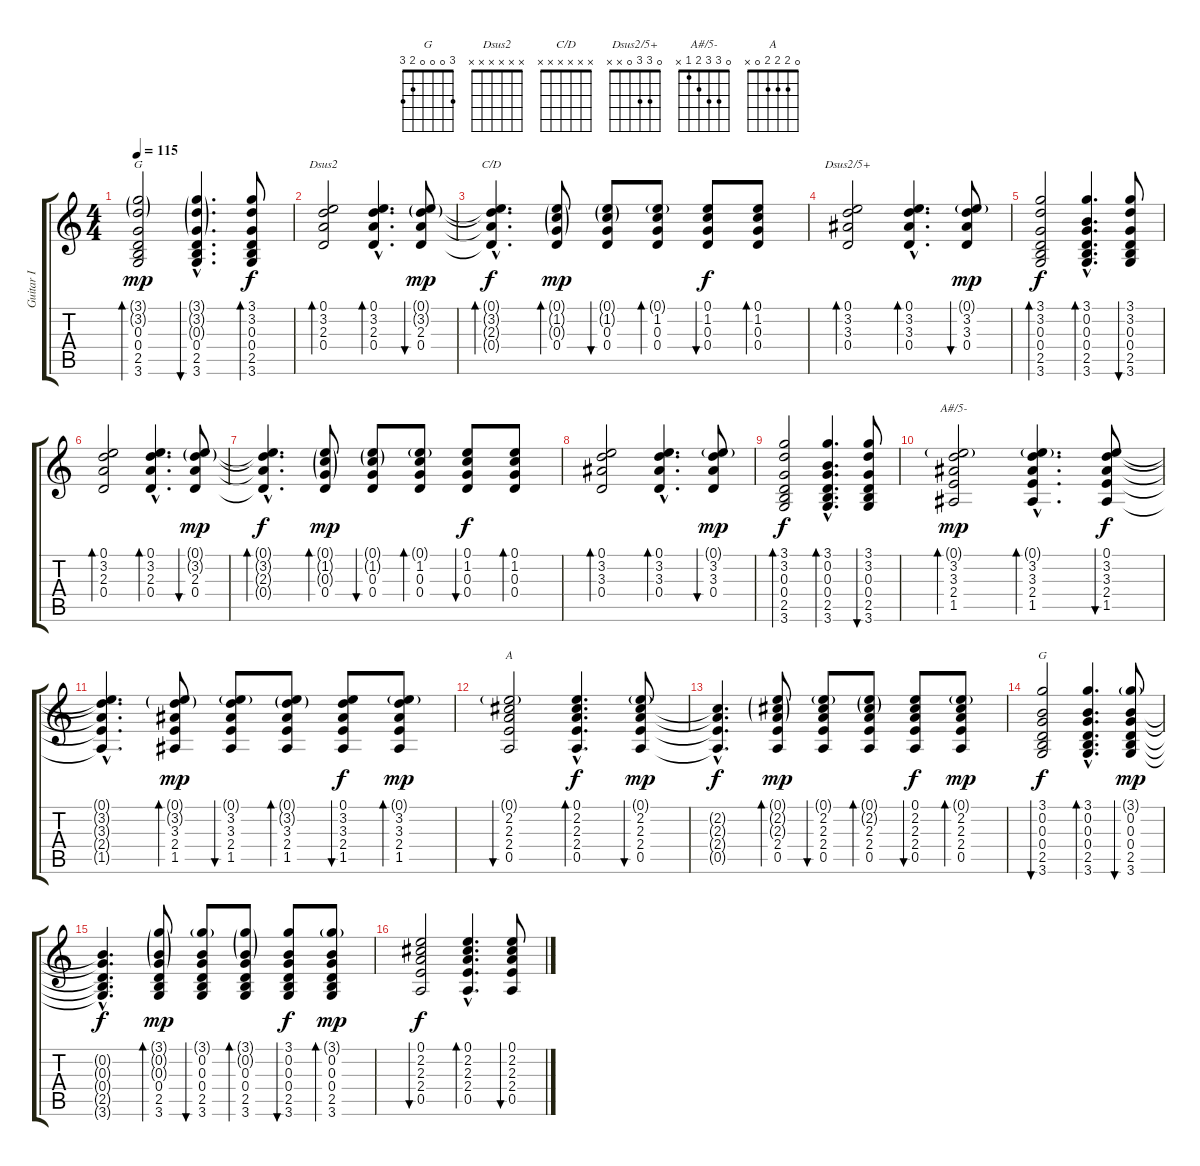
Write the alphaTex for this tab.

\track ("Guitar I" "Guitar I") {instrument acousticguitarsteel}
\staff {score tabs}
\tuning (E4 B3 G3 D3 A2 E2) {hide}
\chord ("G" x x x x x x)
\chord ("Dsus2" x x x x x x)
\chord ("C/D" x x x x x x)
\chord ("Dsus2/5+" 0 3 3 0 x x)
\chord ("A#/5-" 0 3 3 2 1 x)
\chord ("A" 0 2 2 2 0 x)
\chord ("G" 3 0 0 0 2 3)
\ts (4 4)
\tempo 115
\clef g2
\ks c
(3.1{g} 3.2{g} 0.3 0.4 2.5 3.6).2{bd 120 ch "G" dy mp} (3.1{g hac} 3.2{g hac} 0.3{g hac} 0.4{hac} 2.5{hac} 3.6{hac}).4{d bu 120} (3.1 3.2 0.3 0.4 2.5 3.6).8{bd 120 dy f} |
(0.1 3.2 2.3 0.4).2{bd 60 ch "Dsus2" balance 2} (0.1{hac} 3.2{hac} 2.3{hac} 0.4{hac}).4{d bd 120} (0.1{g} 3.2{g} 2.3 0.4).8{bu 120 dy mp} |
(0.1{hac t} 3.2{hac t} 2.3{hac t} 0.4{hac t}).4{d bd 120 ch "C/D" dy f} (0.1{g} 1.2{g} 0.3{g} 0.4).8{bd 120 dy mp} (0.1{g} 1.2{g} 0.3 0.4).8{bu 120} (0.1{g} 1.2 0.3 0.4).8{bd 120} (0.1 1.2 0.3 0.4).8{bu 120 dy f} (0.1 1.2 0.3 0.4).8{bd 120} |
(0.1 3.2 3.3 0.4).2{bd 120 ch "Dsus2/5+"} (0.1{hac} 3.2{hac} 3.3{hac} 0.4{hac}).4{d bd 120} (0.1{g} 3.2 3.3 0.4).8{bu 120 dy mp} |
(3.1 3.2 0.3 0.4 2.5 3.6).2{bd 120 dy f} (3.1{hac} 0.2{hac} 0.3{hac} 0.4{hac} 2.5{hac} 3.6{hac}).4{d bd 120} (3.1 3.2 0.3 0.4 2.5 3.6).8{bu 120} |
(0.1 3.2 2.3 0.4).2{bd 60} (0.1{hac} 3.2{hac} 2.3{hac} 0.4{hac}).4{d bd 120} (0.1{g} 3.2{g} 2.3 0.4).8{bu 120 dy mp} |
(0.1{hac t} 3.2{hac t} 2.3{hac t} 0.4{hac t}).4{d bd 120 dy f} (0.1{g} 1.2{g} 0.3{g} 0.4).8{bd 120 dy mp} (0.1{g} 1.2{g} 0.3 0.4).8{bu 120} (0.1{g} 1.2 0.3 0.4).8{bd 120} (0.1 1.2 0.3 0.4).8{bu 120 dy f} (0.1 1.2 0.3 0.4).8{bd 120} |
(0.1 3.2 3.3 0.4).2{bd 120} (0.1{hac} 3.2{hac} 3.3{hac} 0.4{hac}).4{d bd 120} (0.1{g} 3.2 3.3 0.4).8{bu 120 dy mp} |
(3.1 3.2 0.3 0.4 2.5 3.6).2{bd 120 dy f} (3.1{hac} 0.2{hac} 0.3{hac} 0.4{hac} 2.5{hac} 3.6{hac}).4{d bd 120} (3.1 3.2 0.3 0.4 2.5 3.6).8{bu 120} |
(0.1{g} 3.2 3.3 2.4 1.5).2{bd 240 ch "A#/5-" dy mp} (0.1{g hac} 3.2{hac} 3.3{hac} 2.4{hac} 1.5{hac}).4{d bd 120} (0.1 3.2 3.3 2.4 1.5).8{bu 60 dy f} |
(0.1{hac t} 3.2{hac t} 3.3{hac t} 2.4{hac t} 1.5{hac t}).4{d} (0.1{g} 3.2{g} 3.3 2.4 1.5).8{bd 120 dy mp} (0.1{g} 3.2 3.3 2.4 1.5).8{bu 120} (0.1{g} 3.2{g} 3.3 2.4 1.5).8{bd 120} (0.1 3.2 3.3 2.4 1.5).8{bu 120 dy f} (0.1{g} 3.2 3.3 2.4 1.5).8{bd 120 dy mp} |
(0.1{g} 2.2 2.3 2.4 0.5).2{bu 120 ch "A"} (0.1{hac} 2.2{hac} 2.3{hac} 2.4{hac} 0.5{hac}).4{d bd 120 dy f} (0.1{g} 2.2 2.3 2.4 0.5).8{bu 120 dy mp} |
(2.2{hac t} 2.3{hac t} 2.4{hac t} 0.5{hac t}).4{d dy f} (0.1{g} 2.2{g} 2.3{g} 2.4 0.5).8{bd 120 dy mp} (0.1{g} 2.2 2.3 2.4 0.5).8{bu 120} (0.1{g} 2.2{g} 2.3 2.4 0.5).8{bd 120} (0.1 2.2 2.3 2.4 0.5).8{bu 120 dy f} (0.1{g} 2.2 2.3 2.4 0.5).8{bd 120 dy mp} |
(3.1 0.2 0.3 0.4 2.5 3.6).2{bu 120 ch "G" dy f} (3.1{hac} 0.2{hac} 0.3{hac} 0.4{hac} 2.5{hac} 3.6{hac}).4{d bd 120} (3.1{g} 0.2 0.3 0.4 2.5 3.6).8{bu 120 dy mp} |
(0.2{hac t} 0.3{hac t} 0.4{hac t} 2.5{hac t} 3.6{hac t}).4{d dy f} (3.1{g} 0.2{g} 0.3{g} 0.4 2.5 3.6).8{bd 120 dy mp} (3.1{g} 0.2 0.3 0.4 2.5 3.6).8{bu 120} (3.1{g} 0.2{g} 0.3 0.4 2.5 3.6).8{bd 120} (3.1 0.2 0.3 0.4 2.5 3.6).8{bu 120 dy f} (3.1{g} 0.2 0.3 0.4 2.5 3.6).8{bd 120 dy mp} |
(0.1 2.2 2.3 2.4 0.5).2{bu 120 dy f} (0.1{hac} 2.2{hac} 2.3{hac} 2.4{hac} 0.5{hac}).4{d bd 120} (0.1 2.2 2.3 2.4 0.5).8{bu 120}
